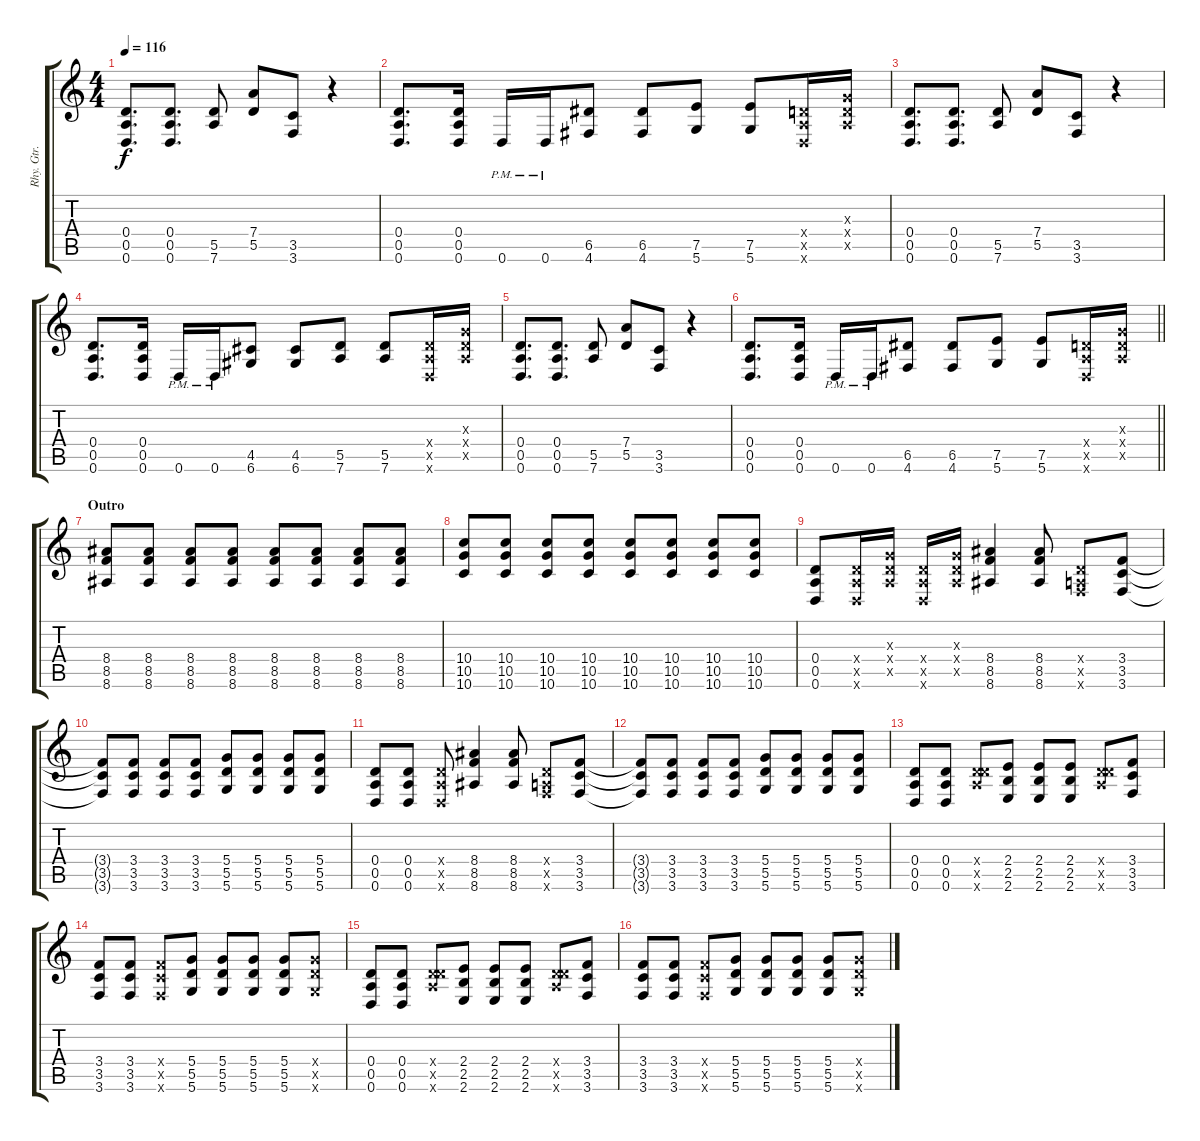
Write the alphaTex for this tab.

\track ("Rhy. Gtr. 2" "Rhy. Gtr. ") {instrument distortionguitar}
\staff {score tabs}
\tuning (E4 B3 G3 D3 A2 D2) {hide}
\ts (4 4)
\tempo 116
\clef g2
\ks c
(0.4 0.5 0.6).8{d dy f} (0.4 0.5 0.6).8{d} (5.5 7.6).8 (7.4 5.5).8 (3.5 3.6).8 r.4 |
(0.4 0.5 0.6).8{d} (0.4 0.5 0.6).16 0.6{pm}.16 0.6{pm}.16 (6.5 4.6).8 (6.5 4.6).8 (7.5 5.6).8 (7.5 5.6).8 (0.4{x} 0.5{x} 0.6{x}).16 (0.3{x} 0.4{x} 0.5{x}).16 |
(0.4 0.5 0.6).8{d} (0.4 0.5 0.6).8{d} (5.5 7.6).8 (7.4 5.5).8 (3.5 3.6).8 r.4 |
(0.4 0.5 0.6).8{d} (0.4 0.5 0.6).16 0.6{pm}.16 0.6{pm}.16 (4.5 6.6).8 (4.5 6.6).8 (5.5 7.6).8 (5.5 7.6).8 (0.4{x} 0.5{x} 0.6{x}).16 (0.3{x} 0.4{x} 0.5{x}).16 |
(0.4 0.5 0.6).8{d} (0.4 0.5 0.6).8{d} (5.5 7.6).8 (7.4 5.5).8 (3.5 3.6).8 r.4 |
\barLineRight lightlight
(0.4 0.5 0.6).8{d} (0.4 0.5 0.6).16 0.6{pm}.16 0.6{pm}.16 (6.5 4.6).8 (6.5 4.6).8 (7.5 5.6).8 (7.5 5.6).8 (0.4{x} 0.5{x} 0.6{x}).16 (0.3{x} 0.4{x} 0.5{x}).16 |
\section ("" "Outro")
(8.4 8.5 8.6).8 (8.4 8.5 8.6).8 (8.4 8.5 8.6).8 (8.4 8.5 8.6).8 (8.4 8.5 8.6).8 (8.4 8.5 8.6).8 (8.4 8.5 8.6).8 (8.4 8.5 8.6).8 |
(10.4 10.5 10.6).8 (10.4 10.5 10.6).8 (10.4 10.5 10.6).8 (10.4 10.5 10.6).8 (10.4 10.5 10.6).8 (10.4 10.5 10.6).8 (10.4 10.5 10.6).8 (10.4 10.5 10.6).8 |
(0.4 0.5 0.6).8 (0.4{x} 0.5{x} 0.6{x}).16 (0.3{x} 0.4{x} 0.5{x}).16 (0.4{x} 0.5{x} 0.6{x}).16 (0.3{x} 0.4{x} 0.5{x}).16 (8.4 8.5 8.6).4 (8.4 8.5 8.6).8 (0.4{x} 0.5{x} 3.6{x}).8 (3.4 3.5 3.6).8 |
(3.4{t} 3.5{t} 3.6{t}).8 (3.4 3.5 3.6).8 (3.4 3.5 3.6).8 (3.4 3.5 3.6).8 (5.4 5.5 5.6).8 (5.4 5.5 5.6).8 (5.4 5.5 5.6).8 (5.4 5.5 5.6).8 |
(0.4 0.5 0.6).8 (0.4 0.5 0.6).8 (0.4{x} 0.5{x} 0.6{x}).8 (8.4 8.5 8.6).4 (8.4 8.5 8.6).8 (0.4{x} 0.5{x} 3.6{x}).8 (3.4 3.5 3.6).8 |
(3.4{t} 3.5{t} 3.6{t}).8 (3.4 3.5 3.6).8 (3.4 3.5 3.6).8 (3.4 3.5 3.6).8 (5.4 5.5 5.6).8 (5.4 5.5 5.6).8 (5.4 5.5 5.6).8 (5.4 5.5 5.6).8 |
(0.4 0.5 0.6).8 (0.4 0.5 0.6).8 (0.4{x} 5.5{x} 7.6{x}).8 (2.4 2.5 2.6).8 (2.4 2.5 2.6).8 (2.4 2.5 2.6).8 (0.4{x} 5.5{x} 7.6{x}).8 (3.4 3.5 3.6).8 |
(3.4 3.5 3.6).8 (3.4 3.5 3.6).8 (3.4{x} 3.5{x} 3.6{x}).8 (5.4 5.5 5.6).8 (5.4 5.5 5.6).8 (5.4 5.5 5.6).8 (5.4 5.5 5.6).8 (5.4{x} 5.5{x} 5.6{x}).8 |
(0.4 0.5 0.6).8 (0.4 0.5 0.6).8 (0.4{x} 5.5{x} 7.6{x}).8 (2.4 2.5 2.6).8 (2.4 2.5 2.6).8 (2.4 2.5 2.6).8 (0.4{x} 5.5{x} 7.6{x}).8 (3.4 3.5 3.6).8 |
(3.4 3.5 3.6).8 (3.4 3.5 3.6).8 (3.4{x} 3.5{x} 3.6{x}).8 (5.4 5.5 5.6).8 (5.4 5.5 5.6).8 (5.4 5.5 5.6).8 (5.4 5.5 5.6).8 (5.4{x} 5.5{x} 5.6{x}).8
